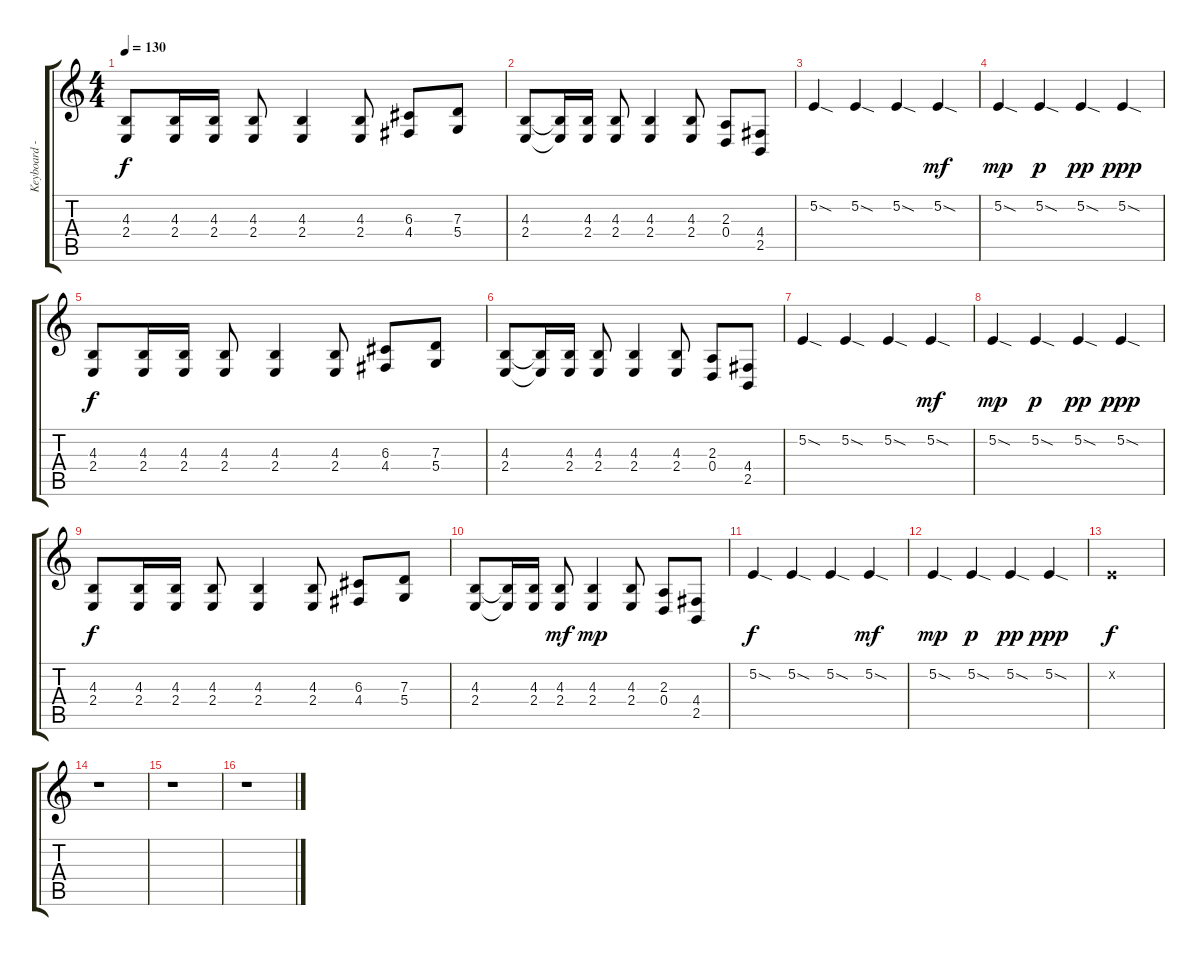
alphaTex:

\track ("Keyboard - Christian 'Flake' Lorenz" "Keyboard -") {instrument lead8bassandlead}
\staff {score tabs}
\tuning (E4 B3 G3 D3 A2 E2) {hide}
\ts (4 4)
\tempo 130
\clef g2
\ks c
(4.3 2.4).8{dy f instrument lead8bassandlead} (4.3 2.4).16 (4.3 2.4).16 (4.3 2.4).8 (4.3 2.4).4 (4.3 2.4).8 (6.3 4.4).8 (7.3 5.4).8 |
(4.3 2.4).8 (4.3{t} 2.4{t}).16 (4.3 2.4).16 (4.3 2.4).8 (4.3 2.4).4 (4.3 2.4).8 (2.3 0.4).8 (4.4 2.5).8 |
5.2{sod}.4 5.2{sod}.4 5.2{sod}.4 5.2{sod}.4{dy mf} |
5.2{sod}.4{dy mp} 5.2{sod}.4{dy p} 5.2{sod}.4{dy pp} 5.2{sod}.4{dy ppp} |
(4.3 2.4).8{dy f} (4.3 2.4).16 (4.3 2.4).16 (4.3 2.4).8 (4.3 2.4).4 (4.3 2.4).8 (6.3 4.4).8 (7.3 5.4).8 |
(4.3 2.4).8 (4.3{t} 2.4{t}).16 (4.3 2.4).16 (4.3 2.4).8 (4.3 2.4).4 (4.3 2.4).8 (2.3 0.4).8 (4.4 2.5).8 |
5.2{sod}.4 5.2{sod}.4 5.2{sod}.4 5.2{sod}.4{dy mf} |
5.2{sod}.4{dy mp} 5.2{sod}.4{dy p} 5.2{sod}.4{dy pp} 5.2{sod}.4{dy ppp} |
(4.3 2.4).8{dy f} (4.3 2.4).16 (4.3 2.4).16 (4.3 2.4).8 (4.3 2.4).4 (4.3 2.4).8 (6.3 4.4).8 (7.3 5.4).8 |
(4.3 2.4).8 (4.3{t} 2.4{t}).16 (4.3 2.4).16 (4.3 2.4).8{dy mf} (4.3 2.4).4{dy mp} (4.3 2.4).8 (2.3 0.4).8 (4.4 2.5).8 |
5.2{sod}.4{dy f} 5.2{sod}.4 5.2{sod}.4 5.2{sod}.4{dy mf} |
5.2{sod}.4{dy mp} 5.2{sod}.4{dy p} 5.2{sod}.4{dy pp} 5.2{sod}.4{dy ppp} |
5.2{x}.1{dy f} |
r.1 |
r.1 |
r.1
